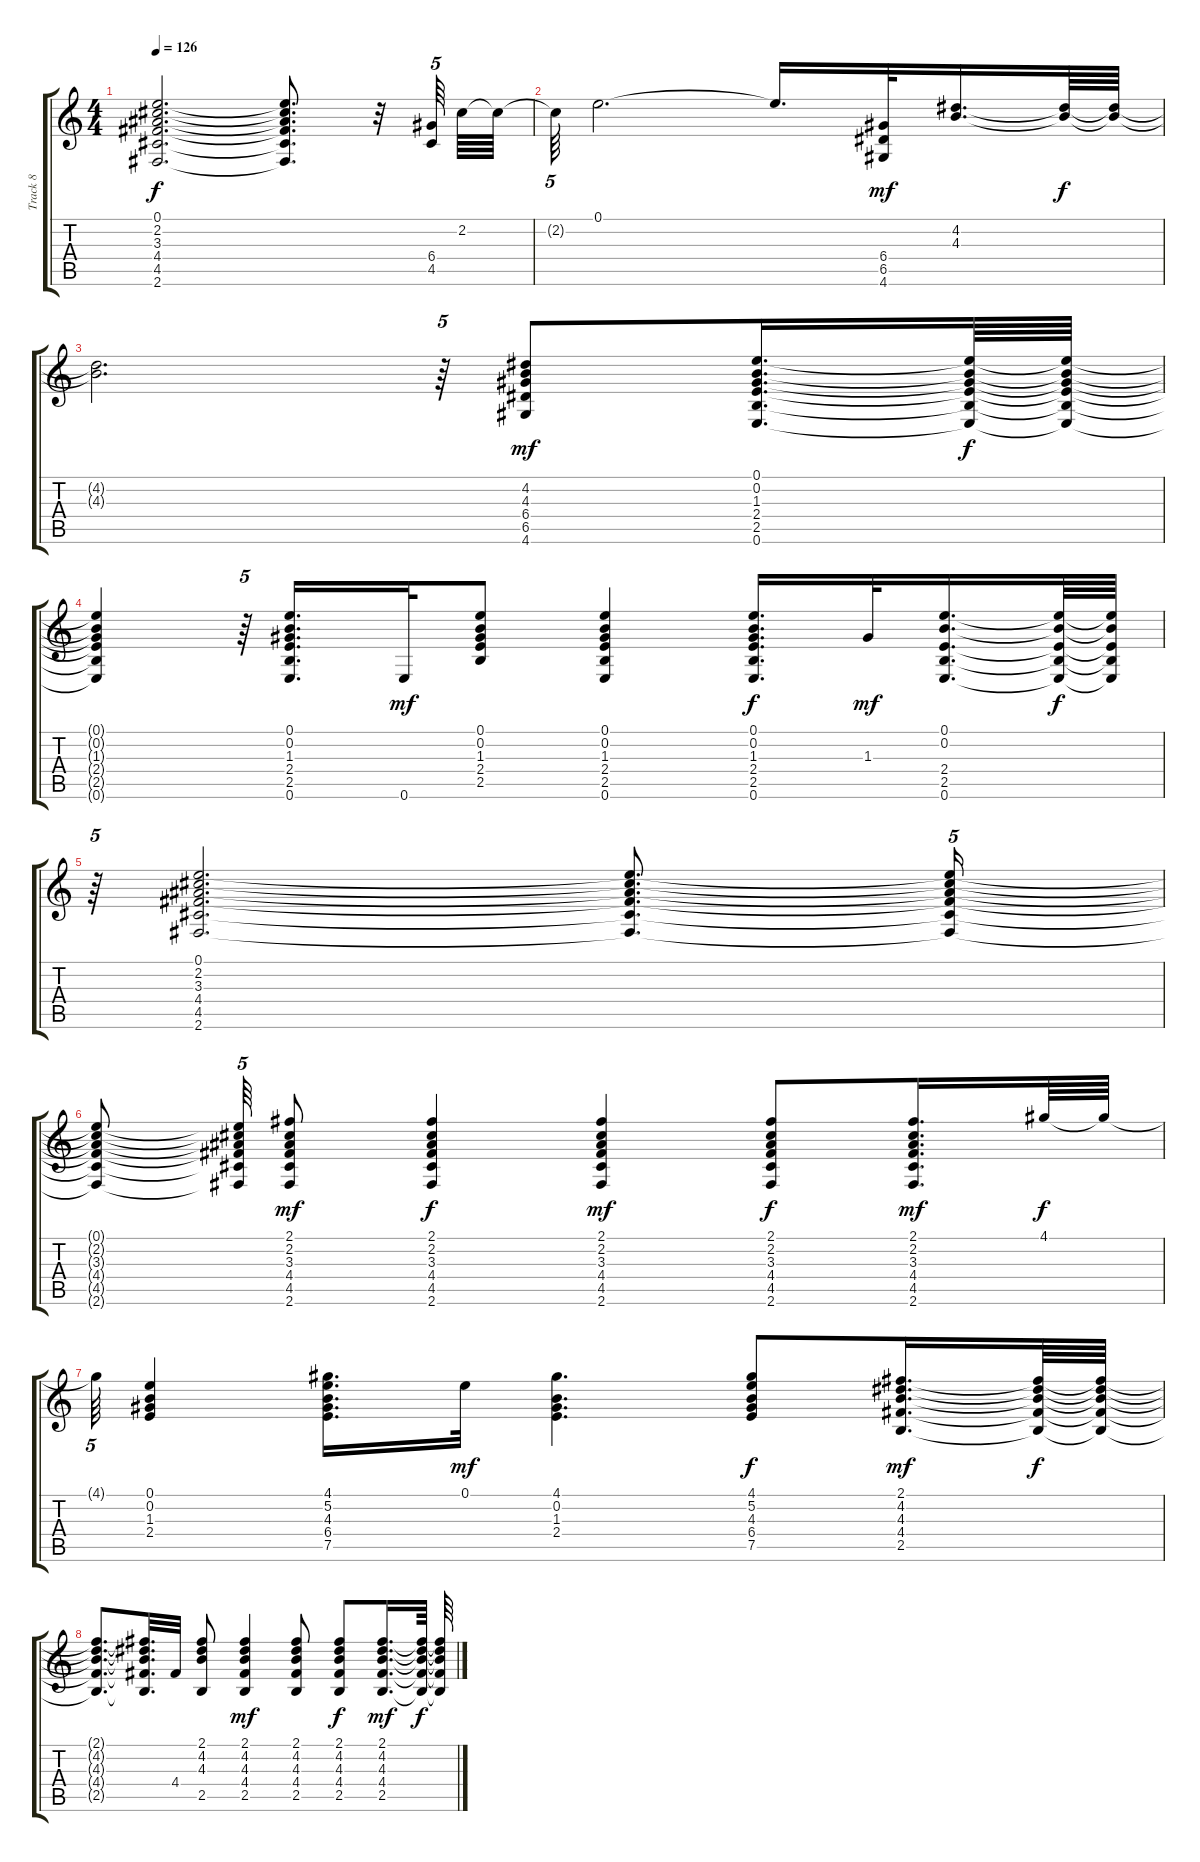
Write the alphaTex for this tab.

\track ("Track 8" "Track 8") {instrument overdrivenguitar}
\staff {score tabs}
\tuning (E4 B3 G3 D3 A2 E2) {hide}
\ts (4 4)
\tempo 126
\clef g2
\ks c
(0.1 2.2 3.3 4.4 4.5 2.6).2{d dy f} (0.1{t} 2.2{t} 3.3{t} 4.4{t} 4.5{t} 2.6{t}).8{d} r.32 (6.4 4.5).64{tu (5 4) beam splitsecondary} 2.2.64 2.2{t}.64 |
2.2{t}.64{tu (5 4)} 0.1.2{d} 0.1{t}.16{d} (6.4 6.5 4.6).32{dy mf} (4.2 4.3).16{d} (4.2{t} 4.3{t}).64{dy f} (4.2{t} 4.3{t}).64 |
(4.2{t} 4.3{t}).2{d} r.64{tu (5 4)} (4.2 4.3 6.4 6.5 4.6).8{dy mf} (0.1 0.2 1.3 2.4 2.5 0.6).16{d} (0.1{t} 0.2{t} 1.3{t} 2.4{t} 2.5{t} 0.6{t}).64{dy f} (0.1{t} 0.2{t} 1.3{t} 2.4{t} 2.5{t} 0.6{t}).64 |
(0.1{t} 0.2{t} 1.3{t} 2.4{t} 2.5{t} 0.6{t}).4 r.64{tu (5 4)} (0.1 0.2 1.3 2.4 2.5 0.6).16{d} 0.6.32{dy mf} (0.1 0.2 1.3 2.4 2.5).8 (0.1 0.2 1.3 2.4 2.5 0.6).4 (0.1 0.2 1.3 2.4 2.5 0.6).16{d dy f} 1.3.32{dy mf} (0.1 0.2 2.4 2.5 0.6).16{d} (0.1{t} 0.2{t} 2.4{t} 2.5{t} 0.6{t}).64{dy f} (0.1{t} 0.2{t} 2.4{t} 2.5{t} 0.6{t}).64 |
r.64{tu (5 4)} (0.1 2.2 3.3 4.4 4.5 2.6).2{d} (0.1{t} 2.2{t} 3.3{t} 4.4{t} 4.5{t} 2.6{t}).8{d} (0.1{t} 2.2{t} 3.3{t} 4.4{t} 4.5{t} 2.6{t}).16{tu (5 4)} |
(0.1{t} 2.2{t} 3.3{t} 4.4{t} 4.5{t} 2.6{t}).8 (0.1{t} 2.2{t} 3.3{t} 4.4{t} 4.5{t} 2.6{t}).64{tu (5 4)} (2.1 2.2 3.3 4.4 4.5 2.6).8{dy mf} (2.1 2.2 3.3 4.4 4.5 2.6).4{dy f} (2.1 2.2 3.3 4.4 4.5 2.6).4{dy mf} (2.1 2.2 3.3 4.4 4.5 2.6).8{dy f} (2.1 2.2 3.3 4.4 4.5 2.6).16{d dy mf} 4.1.64{dy f} 4.1{t}.64 |
4.1{t}.64{tu (5 4)} (0.1 0.2 1.3 2.4).4 (4.1 5.2 4.3 6.4 7.5).16{d} 0.1.32{dy mf} (4.1 0.2 1.3 2.4).4{d} (4.1 5.2 4.3 6.4 7.5).8{dy f} (2.1 4.2 4.3 4.4 2.5).16{d dy mf} (2.1{t} 4.2{t} 4.3{t} 4.4{t} 2.5{t}).64{dy f} (2.1{t} 4.2{t} 4.3{t} 4.4{t} 2.5{t}).64 |
(2.1{t} 4.2{t} 4.3{t} 4.4{t} 2.5{t}).8{d} (2.1{t} 4.2{t} 4.3{t} 4.4{t} 2.5{t}).32{d} 4.4.32 (2.1 4.2 4.3 2.5).8 (2.1 4.2 4.3 4.4 2.5).4{dy mf} (2.1 4.2 4.3 4.4 2.5).8 (2.1 4.2 4.3 4.4 2.5).8{dy f} (2.1 4.2 4.3 4.4 2.5).16{d dy mf} (2.1{t} 4.2{t} 4.3{t} 4.4{t} 2.5{t}).64{dy f} (2.1{t} 4.2{t} 4.3{t} 4.4{t} 2.5{t}).64
